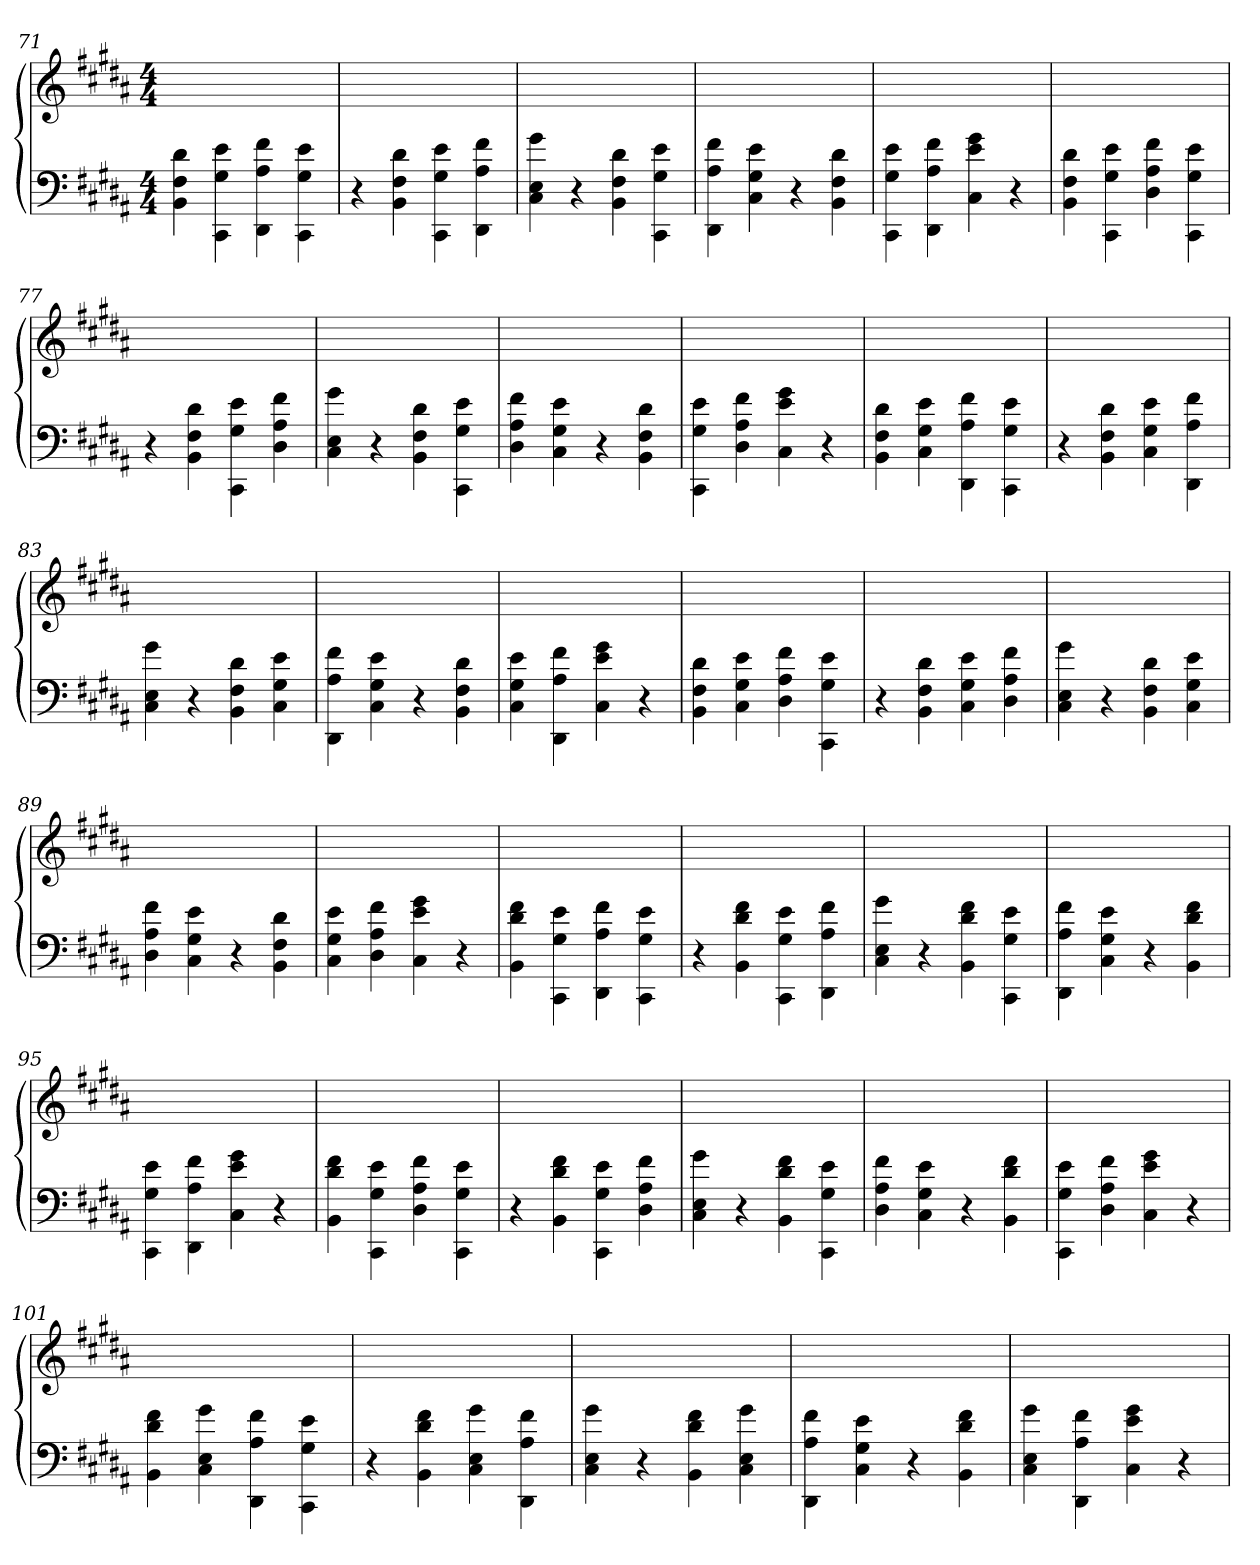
**kern	**kern
*part2	*part1
*staff2	*staff1
*clefF4	*clefG2
*k[f#c#g#d#a#]	*k[f#c#g#d#a#]
*B:	*B:
*M4/4	*M4/4
=71	=71
4BB 4F# 4d#	1ryy
4CC# 4G# 4e	.
4DD# 4A# 4f#	.
4CC# 4G# 4e	.
=72	=72
4r	1ryy
4BB 4F# 4d#	.
4CC# 4G# 4e	.
4DD# 4A# 4f#	.
=73	=73
4C# 4E 4g#	1ryy
4r	.
4BB 4F# 4d#	.
4CC# 4G# 4e	.
=74	=74
4DD# 4A# 4f#	1ryy
4C# 4G# 4e	.
4r	.
4BB 4F# 4d#	.
=75	=75
4CC# 4G# 4e	1ryy
4DD# 4A# 4f#	.
4C# 4e 4g#	.
4r	.
=76	=76
4BB 4F# 4d#	1ryy
4CC# 4G# 4e	.
4D# 4A# 4f#	.
4CC# 4G# 4e	.
=77	=77
4r	1ryy
4BB 4F# 4d#	.
4CC# 4G# 4e	.
4D# 4A# 4f#	.
=78	=78
4C# 4E 4g#	1ryy
4r	.
4BB 4F# 4d#	.
4CC# 4G# 4e	.
=79	=79
4D# 4A# 4f#	1ryy
4C# 4G# 4e	.
4r	.
4BB 4F# 4d#	.
=80	=80
4CC# 4G# 4e	1ryy
4D# 4A# 4f#	.
4C# 4e 4g#	.
4r	.
=81	=81
4BB 4F# 4d#	1ryy
4C# 4G# 4e	.
4DD# 4A# 4f#	.
4CC# 4G# 4e	.
=82	=82
4r	1ryy
4BB 4F# 4d#	.
4C# 4G# 4e	.
4DD# 4A# 4f#	.
=83	=83
4C# 4E 4g#	1ryy
4r	.
4BB 4F# 4d#	.
4C# 4G# 4e	.
=84	=84
4DD# 4A# 4f#	1ryy
4C# 4G# 4e	.
4r	.
4BB 4F# 4d#	.
=85	=85
4C# 4G# 4e	1ryy
4DD# 4A# 4f#	.
4C# 4e 4g#	.
4r	.
=86	=86
4BB 4F# 4d#	1ryy
4C# 4G# 4e	.
4D# 4A# 4f#	.
4CC# 4G# 4e	.
=87	=87
4r	1ryy
4BB 4F# 4d#	.
4C# 4G# 4e	.
4D# 4A# 4f#	.
=88	=88
4C# 4E 4g#	1ryy
4r	.
4BB 4F# 4d#	.
4C# 4G# 4e	.
=89	=89
4D# 4A# 4f#	1ryy
4C# 4G# 4e	.
4r	.
4BB 4F# 4d#	.
=90	=90
4C# 4G# 4e	1ryy
4D# 4A# 4f#	.
4C# 4e 4g#	.
4r	.
=91	=91
4BB 4d# 4f#	1ryy
4CC# 4G# 4e	.
4DD# 4A# 4f#	.
4CC# 4G# 4e	.
=92	=92
4r	1ryy
4BB 4d# 4f#	.
4CC# 4G# 4e	.
4DD# 4A# 4f#	.
=93	=93
4C# 4E 4g#	1ryy
4r	.
4BB 4d# 4f#	.
4CC# 4G# 4e	.
=94	=94
4DD# 4A# 4f#	1ryy
4C# 4G# 4e	.
4r	.
4BB 4d# 4f#	.
=95	=95
4CC# 4G# 4e	1ryy
4DD# 4A# 4f#	.
4C# 4e 4g#	.
4r	.
=96	=96
4BB 4d# 4f#	1ryy
4CC# 4G# 4e	.
4D# 4A# 4f#	.
4CC# 4G# 4e	.
=97	=97
4r	1ryy
4BB 4d# 4f#	.
4CC# 4G# 4e	.
4D# 4A# 4f#	.
=98	=98
4C# 4E 4g#	1ryy
4r	.
4BB 4d# 4f#	.
4CC# 4G# 4e	.
=99	=99
4D# 4A# 4f#	1ryy
4C# 4G# 4e	.
4r	.
4BB 4d# 4f#	.
=100	=100
4CC# 4G# 4e	1ryy
4D# 4A# 4f#	.
4C# 4e 4g#	.
4r	.
=101	=101
4BB 4d# 4f#	1ryy
4C# 4E 4g#	.
4DD# 4A# 4f#	.
4CC# 4G# 4e	.
=102	=102
4r	1ryy
4BB 4d# 4f#	.
4C# 4E 4g#	.
4DD# 4A# 4f#	.
=103	=103
4C# 4E 4g#	1ryy
4r	.
4BB 4d# 4f#	.
4C# 4E 4g#	.
=104	=104
4DD# 4A# 4f#	1ryy
4C# 4G# 4e	.
4r	.
4BB 4d# 4f#	.
=105	=105
4C# 4E 4g#	1ryy
4DD# 4A# 4f#	.
4C# 4e 4g#	.
4r	.
=	=
*-	*-
